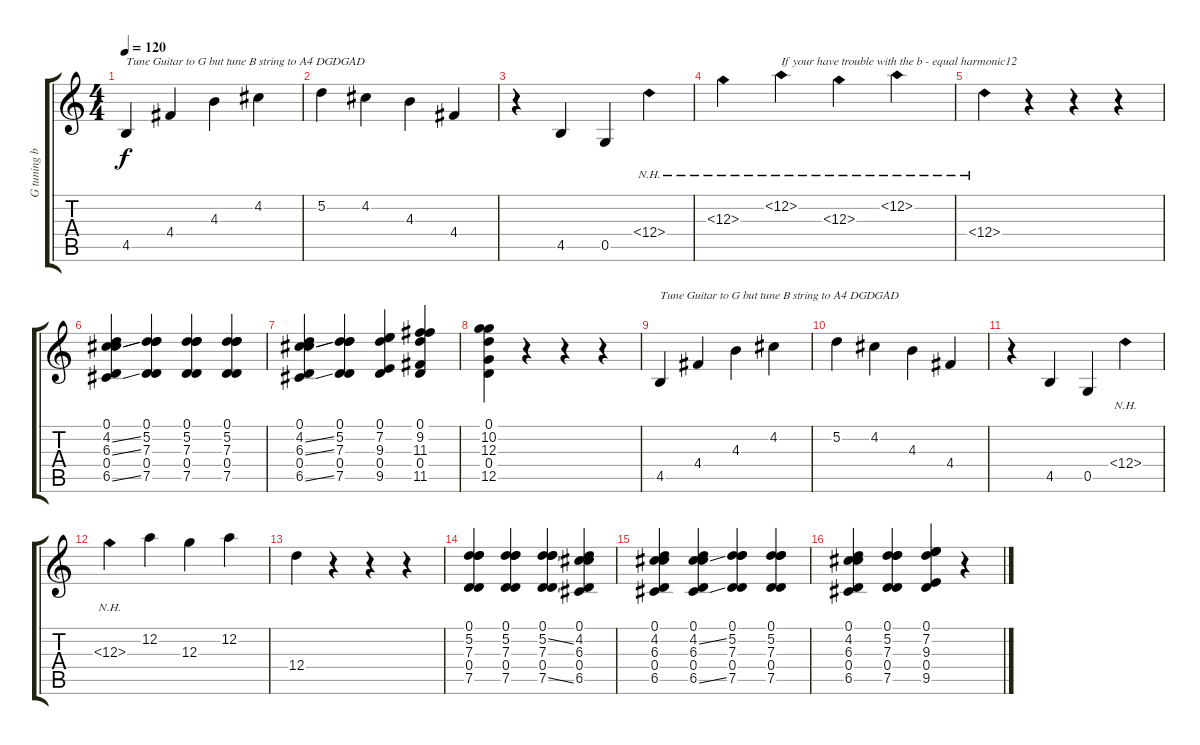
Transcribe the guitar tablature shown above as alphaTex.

\track ("G tuning but tune B string to A4" "G tuning b") {instrument acousticguitarnylon}
\staff {score tabs}
\tuning (D4 A3 G3 D3 G2 D2) {hide}
\ts (4 4)
\tempo 120
\clef g2
\ks c
4.5.4{txt "Tune Guitar to G but tune B string to A4 DGDGAD " dy f instrument acousticguitarnylon} 4.4.4 4.3.4 4.2.4 |
5.2.4 4.2.4 4.3.4 4.4.4 |
r.4 4.5.4 0.5.4 12.4{nh}.4 |
12.3{nh}.4 12.2{nh}.4{txt "If your have trouble with the b - equal harmonic12"} 12.3{nh}.4 12.2{nh}.4 |
12.4{nh}.4 r.4 r.4 r.4 |
(0.1 4.2{ss} 6.3{ss} 0.4 6.5{ss}).4 (0.1 5.2 7.3 0.4 7.5).4 (0.1 5.2 7.3 0.4 7.5).4 (0.1 5.2 7.3 0.4 7.5).4 |
(0.1 4.2{ss} 6.3{ss} 0.4 6.5{ss}).4 (0.1 5.2 7.3 0.4 7.5).4 (0.1 7.2 9.3 0.4 9.5).4 (0.1 9.2 11.3 0.4 11.5).4 |
(0.1 10.2 12.3 0.4 12.5).4 r.4 r.4 r.4 |
4.5.4{txt "Tune Guitar to G but tune B string to A4 DGDGAD "} 4.4.4 4.3.4 4.2.4 |
5.2.4 4.2.4 4.3.4 4.4.4 |
r.4 4.5.4 0.5.4 12.4{nh}.4 |
12.3{nh}.4 12.2.4 12.3.4 12.2.4 |
12.4.4 r.4 r.4 r.4 |
(0.1 5.2 7.3 0.4 7.5).4 (0.1 5.2 7.3 0.4 7.5).4 (0.1 5.2{ss} 7.3 0.4 7.5{ss}).4 (0.1 4.2 6.3 0.4 6.5).4 |
(0.1 4.2 6.3 0.4 6.5).4 (0.1 4.2{ss} 6.3 0.4 6.5{ss}).4 (0.1 5.2 7.3 0.4 7.5).4 (0.1 5.2 7.3 0.4 7.5).4 |
(0.1 4.2 6.3 0.4 6.5).4 (0.1 5.2 7.3 0.4 7.5).4 (0.1 7.2 9.3 0.4 9.5).4 r.4
